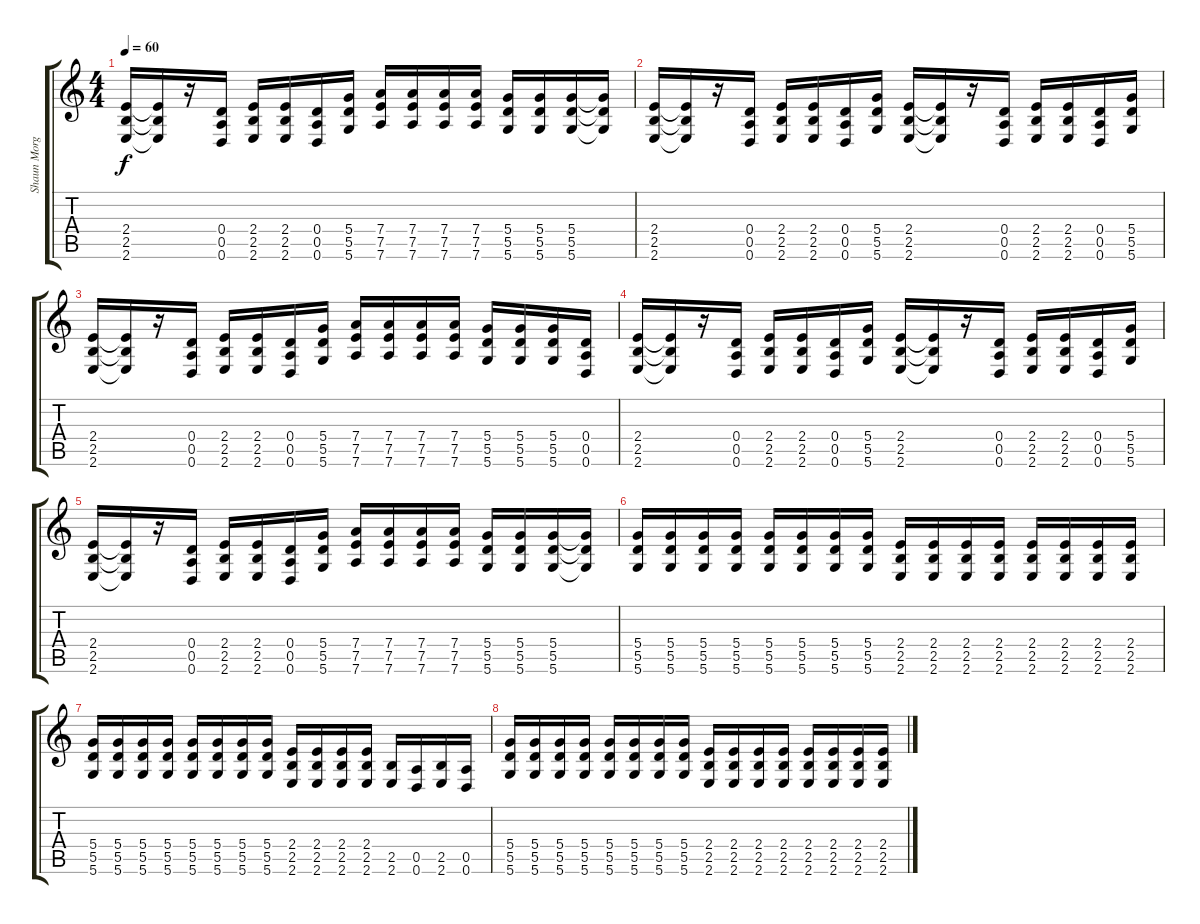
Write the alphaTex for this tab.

\track ("Shaun Morgan" "Shaun Morg") {instrument distortionguitar}
\staff {score tabs}
\tuning (E4 B3 G3 D3 A2 D2) {hide}
\ts (4 4)
\tempo 60
\clef g2
\ks c
(2.4 2.5 2.6).16{dy f} (2.4{t} 2.5{t} 2.6{t}).16 r.16 (0.4 0.5 0.6).16 (2.4 2.5 2.6).16 (2.4 2.5 2.6).16 (0.4 0.5 0.6).16 (5.4 5.5 5.6).16 (7.4 7.5 7.6).16 (7.4 7.5 7.6).16 (7.4 7.5 7.6).16 (7.4 7.5 7.6).16 (5.4 5.5 5.6).16 (5.4 5.5 5.6).16 (5.4 5.5 5.6).16 (5.4{t} 5.5{t} 5.6{t}).16 |
(2.4 2.5 2.6).16 (2.4{t} 2.5{t} 2.6{t}).16 r.16 (0.4 0.5 0.6).16 (2.4 2.5 2.6).16 (2.4 2.5 2.6).16 (0.4 0.5 0.6).16 (5.4 5.5 5.6).16 (2.4 2.5 2.6).16 (2.4{t} 2.5{t} 2.6{t}).16 r.16 (0.4 0.5 0.6).16 (2.4 2.5 2.6).16 (2.4 2.5 2.6).16 (0.4 0.5 0.6).16 (5.4 5.5 5.6).16 |
(2.4 2.5 2.6).16 (2.4{t} 2.5{t} 2.6{t}).16 r.16 (0.4 0.5 0.6).16 (2.4 2.5 2.6).16 (2.4 2.5 2.6).16 (0.4 0.5 0.6).16 (5.4 5.5 5.6).16 (7.4 7.5 7.6).16 (7.4 7.5 7.6).16 (7.4 7.5 7.6).16 (7.4 7.5 7.6).16 (5.4 5.5 5.6).16 (5.4 5.5 5.6).16 (5.4 5.5 5.6).16 (0.4 0.5 0.6).16 |
(2.4 2.5 2.6).16 (2.4{t} 2.5{t} 2.6{t}).16 r.16 (0.4 0.5 0.6).16 (2.4 2.5 2.6).16 (2.4 2.5 2.6).16 (0.4 0.5 0.6).16 (5.4 5.5 5.6).16 (2.4 2.5 2.6).16 (2.4{t} 2.5{t} 2.6{t}).16 r.16 (0.4 0.5 0.6).16 (2.4 2.5 2.6).16 (2.4 2.5 2.6).16 (0.4 0.5 0.6).16 (5.4 5.5 5.6).16 |
(2.4 2.5 2.6).16 (2.4{t} 2.5{t} 2.6{t}).16 r.16 (0.4 0.5 0.6).16 (2.4 2.5 2.6).16 (2.4 2.5 2.6).16 (0.4 0.5 0.6).16 (5.4 5.5 5.6).16 (7.4 7.5 7.6).16 (7.4 7.5 7.6).16 (7.4 7.5 7.6).16 (7.4 7.5 7.6).16 (5.4 5.5 5.6).16 (5.4 5.5 5.6).16 (5.4 5.5 5.6).16 (5.4{t} 5.5{t} 5.6{t}).16 |
(5.4 5.5 5.6).16 (5.4 5.5 5.6).16 (5.4 5.5 5.6).16 (5.4 5.5 5.6).16 (5.4 5.5 5.6).16 (5.4 5.5 5.6).16 (5.4 5.5 5.6).16 (5.4 5.5 5.6).16 (2.4 2.5 2.6).16 (2.4 2.5 2.6).16 (2.4 2.5 2.6).16 (2.4 2.5 2.6).16 (2.4 2.5 2.6).16 (2.4 2.5 2.6).16 (2.4 2.5 2.6).16 (2.4 2.5 2.6).16 |
(5.4 5.5 5.6).16 (5.4 5.5 5.6).16 (5.4 5.5 5.6).16 (5.4 5.5 5.6).16 (5.4 5.5 5.6).16 (5.4 5.5 5.6).16 (5.4 5.5 5.6).16 (5.4 5.5 5.6).16 (2.4 2.5 2.6).16 (2.4 2.5 2.6).16 (2.4 2.5 2.6).16 (2.4 2.5 2.6).16 (2.5 2.6).16 (0.5 0.6).16 (2.5 2.6).16 (0.5 0.6).16 |
(5.4 5.5 5.6).16 (5.4 5.5 5.6).16 (5.4 5.5 5.6).16 (5.4 5.5 5.6).16 (5.4 5.5 5.6).16 (5.4 5.5 5.6).16 (5.4 5.5 5.6).16 (5.4 5.5 5.6).16 (2.4 2.5 2.6).16 (2.4 2.5 2.6).16 (2.4 2.5 2.6).16 (2.4 2.5 2.6).16 (2.4 2.5 2.6).16 (2.4 2.5 2.6).16 (2.4 2.5 2.6).16 (2.4 2.5 2.6).16
